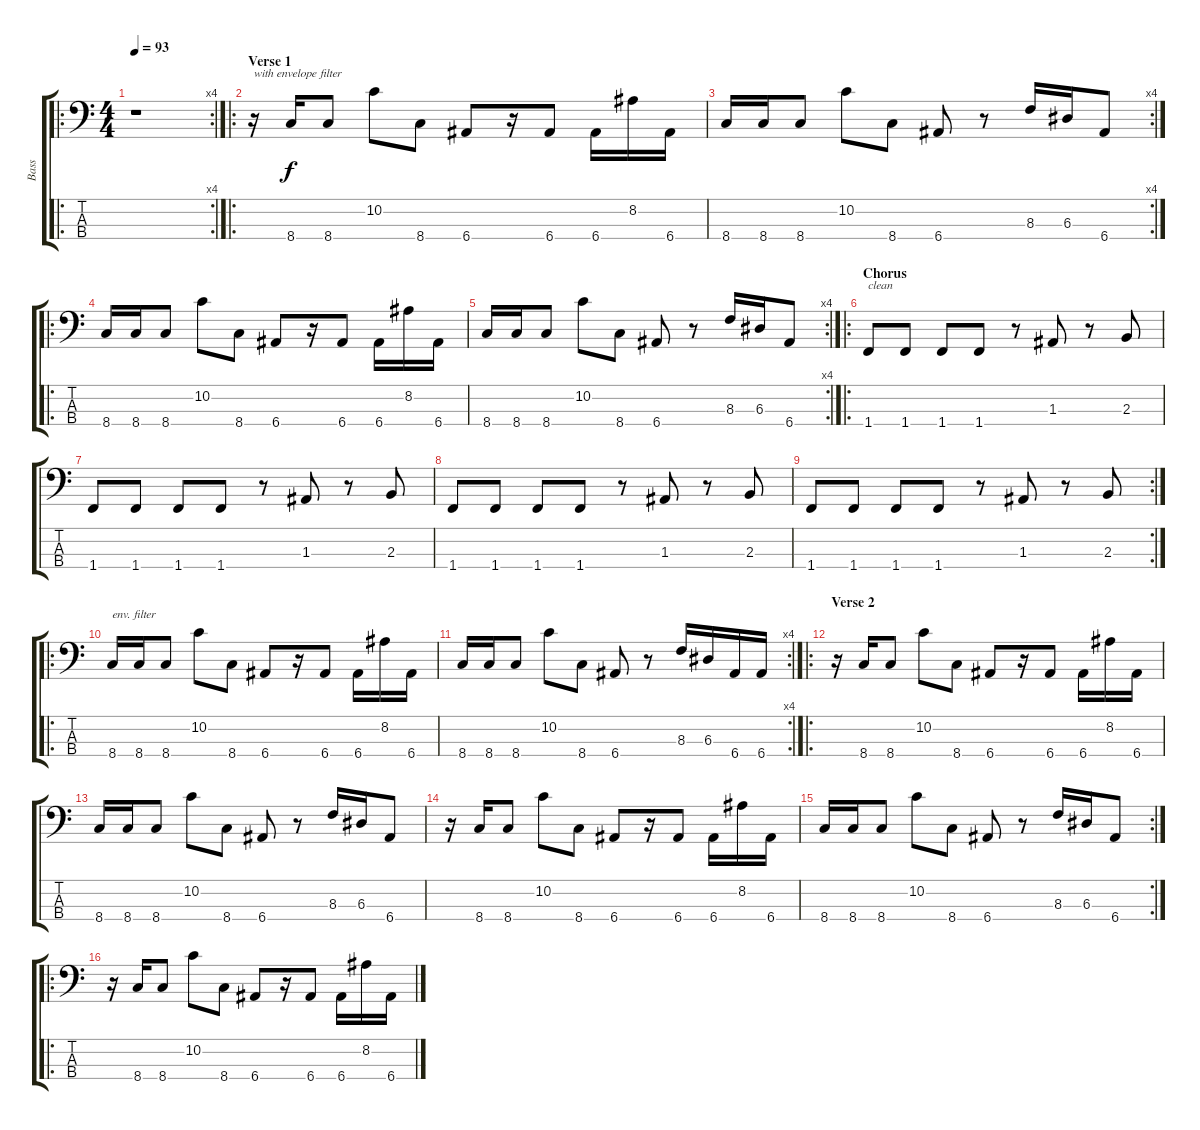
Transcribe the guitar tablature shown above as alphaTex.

\track ("Bass" "Bass") {instrument fretlessbass}
\staff {score tabs}
\tuning (G2 D2 A1 E1) {hide}
\ro
\rc 4
\ts (4 4)
\tempo 93
\clef f4
\ks c
r.1{dy f instrument fretlessbass} |
\ro
\section ("" "Verse 1")
r.16{txt "with envelope filter"} 8.4.16 8.4.8 10.2.8 8.4.8 6.4.8 r.16 6.4.8 6.4.16 8.2.16 6.4.16 |
\rc 4
8.4.16 8.4.16 8.4.8 10.2.8 8.4.8 6.4.8 r.8 8.3.16 6.3.16 6.4.8 |
\ro
8.4.16 8.4.16 8.4.8 10.2.8 8.4.8 6.4.8 r.16 6.4.8 6.4.16 8.2.16 6.4.16 |
\rc 4
8.4.16 8.4.16 8.4.8 10.2.8 8.4.8 6.4.8 r.8 8.3.16 6.3.16 6.4.8 |
\ro
\section ("" "Chorus")
1.4.8{txt "clean" instrument electricbasspick} 1.4.8 1.4.8 1.4.8 r.8 1.3.8 r.8 2.3.8 |
1.4.8{instrument electricbasspick} 1.4.8 1.4.8 1.4.8 r.8 1.3.8 r.8 2.3.8 |
1.4.8{instrument electricbasspick} 1.4.8 1.4.8 1.4.8 r.8 1.3.8 r.8 2.3.8 |
\rc 2
1.4.8{instrument electricbasspick} 1.4.8 1.4.8 1.4.8 r.8 1.3.8 r.8 2.3.8 |
\ro
8.4.16{txt "env. filter" instrument fretlessbass} 8.4.16 8.4.8 10.2.8 8.4.8 6.4.8 r.16 6.4.8 6.4.16 8.2.16 6.4.16 |
\rc 4
8.4.16 8.4.16 8.4.8 10.2.8 8.4.8 6.4.8 r.8 8.3.16 6.3.16 6.4.16 6.4.16 |
\ro
\section ("" "Verse 2")
r.16 8.4.16 8.4.8 10.2.8 8.4.8 6.4.8 r.16 6.4.8 6.4.16 8.2.16 6.4.16 |
8.4.16 8.4.16 8.4.8 10.2.8 8.4.8 6.4.8 r.8 8.3.16 6.3.16 6.4.8 |
r.16 8.4.16 8.4.8 10.2.8 8.4.8 6.4.8 r.16 6.4.8 6.4.16 8.2.16 6.4.16 |
\rc 2
8.4.16 8.4.16 8.4.8 10.2.8 8.4.8 6.4.8 r.8 8.3.16 6.3.16 6.4.8 |
\ro
r.16 8.4.16 8.4.8 10.2.8 8.4.8 6.4.8 r.16 6.4.8 6.4.16 8.2.16 6.4.16
